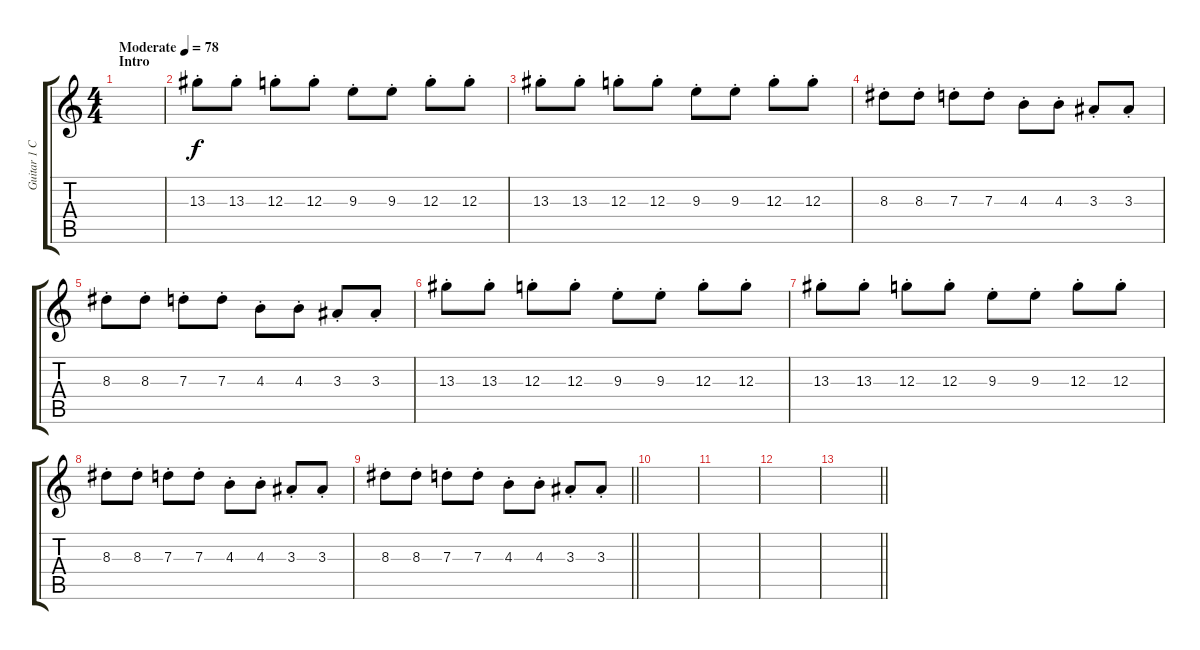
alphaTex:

\track ("Guitar 1 Clean" "Guitar 1 C") {instrument electricguitarclean}
\staff {score tabs}
\tuning (E4 B3 G3 D3 A2 E2) {hide}
\ts (4 4)
\section ("" "Intro")
\tempo (78 "Moderate")
\clef g2
\ks c
|
13.3{st}.8{volume 16} 13.3{st}.8 12.3{st}.8 12.3{st}.8 9.3{st}.8 9.3{st}.8 12.3{st}.8 12.3{st}.8 |
13.3{st}.8 13.3{st}.8 12.3{st}.8 12.3{st}.8 9.3{st}.8 9.3{st}.8 12.3{st}.8 12.3{st}.8 |
8.3{st}.8 8.3{st}.8 7.3{st}.8 7.3{st}.8 4.3{st}.8 4.3{st}.8 3.3{st}.8 3.3{st}.8 |
8.3{st}.8 8.3{st}.8 7.3{st}.8 7.3{st}.8 4.3{st}.8 4.3{st}.8 3.3{st}.8 3.3{st}.8 |
13.3{st}.8 13.3{st}.8 12.3{st}.8 12.3{st}.8 9.3{st}.8 9.3{st}.8 12.3{st}.8 12.3{st}.8 |
13.3{st}.8 13.3{st}.8 12.3{st}.8 12.3{st}.8 9.3{st}.8 9.3{st}.8 12.3{st}.8 12.3{st}.8 |
8.3{st}.8 8.3{st}.8 7.3{st}.8 7.3{st}.8 4.3{st}.8 4.3{st}.8 3.3{st}.8 3.3{st}.8 |
\barLineRight lightlight
8.3{st}.8 8.3{st}.8 7.3{st}.8 7.3{st}.8 4.3{st}.8 4.3{st}.8 3.3{st}.8 3.3{st}.8 |
|
|
|
\barLineRight lightlight
